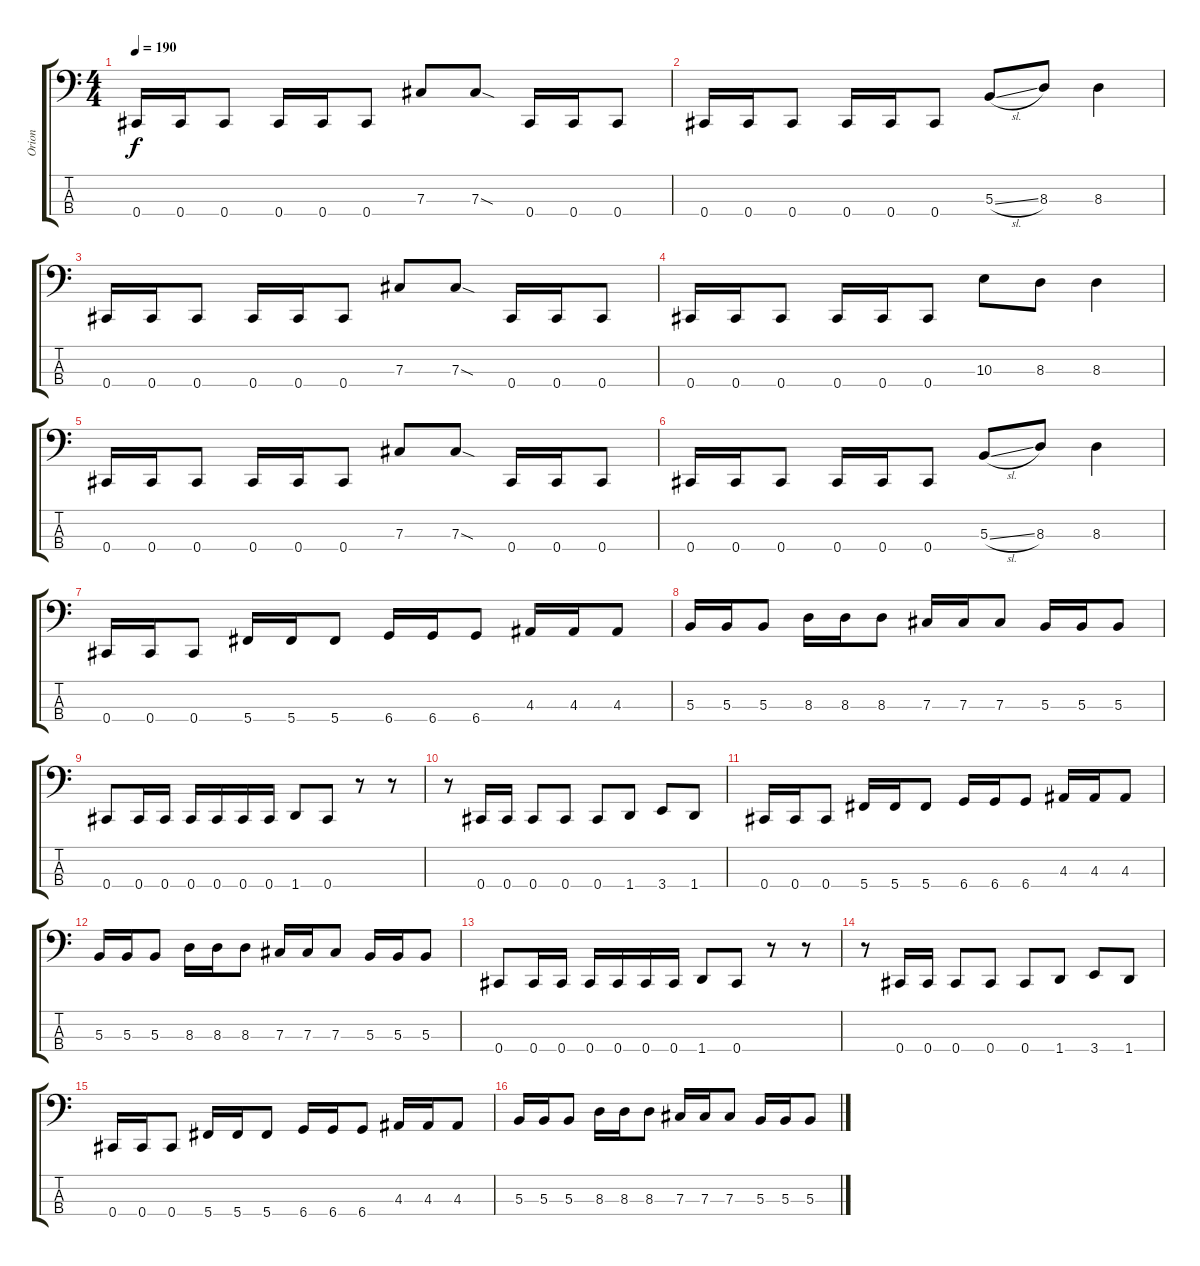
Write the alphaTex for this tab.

\track ("Orion" "Orion") {instrument electricbassfinger}
\staff {score tabs}
\tuning (E2 B1 Gb1 Db1) {hide}
\ts (4 4)
\tempo 190
\clef f4
\ks c
0.4.16{dy f} 0.4.16 0.4.8 0.4.16 0.4.16 0.4.8 7.3.8 7.3{sod}.8 0.4.16 0.4.16 0.4.8 |
0.4.16 0.4.16 0.4.8 0.4.16 0.4.16 0.4.8 5.3{sl}.8 8.3.8 8.3.4 |
0.4.16 0.4.16 0.4.8 0.4.16 0.4.16 0.4.8 7.3.8 7.3{sod}.8 0.4.16 0.4.16 0.4.8 |
0.4.16 0.4.16 0.4.8 0.4.16 0.4.16 0.4.8 10.3.8 8.3.8 8.3.4 |
0.4.16 0.4.16 0.4.8 0.4.16 0.4.16 0.4.8 7.3.8 7.3{sod}.8 0.4.16 0.4.16 0.4.8 |
0.4.16 0.4.16 0.4.8 0.4.16 0.4.16 0.4.8 5.3{sl}.8 8.3.8 8.3.4 |
0.4.16 0.4.16 0.4.8 5.4.16 5.4.16 5.4.8 6.4.16 6.4.16 6.4.8 4.3.16 4.3.16 4.3.8 |
5.3.16 5.3.16 5.3.8 8.3.16 8.3.16 8.3.8 7.3.16 7.3.16 7.3.8 5.3.16 5.3.16 5.3.8 |
\section ("" "")
0.4.8 0.4.16 0.4.16 0.4.16 0.4.16 0.4.16 0.4.16 1.4.8 0.4.8 r.8 r.8 |
r.8 0.4.16 0.4.16 0.4.8 0.4.8 0.4.8 1.4.8 3.4.8 1.4.8 |
0.4.16 0.4.16 0.4.8 5.4.16 5.4.16 5.4.8 6.4.16 6.4.16 6.4.8 4.3.16 4.3.16 4.3.8 |
5.3.16 5.3.16 5.3.8 8.3.16 8.3.16 8.3.8 7.3.16 7.3.16 7.3.8 5.3.16 5.3.16 5.3.8 |
0.4.8 0.4.16 0.4.16 0.4.16 0.4.16 0.4.16 0.4.16 1.4.8 0.4.8 r.8 r.8 |
r.8 0.4.16 0.4.16 0.4.8 0.4.8 0.4.8 1.4.8 3.4.8 1.4.8 |
0.4.16 0.4.16 0.4.8 5.4.16 5.4.16 5.4.8 6.4.16 6.4.16 6.4.8 4.3.16 4.3.16 4.3.8 |
5.3.16 5.3.16 5.3.8 8.3.16 8.3.16 8.3.8 7.3.16 7.3.16 7.3.8 5.3.16 5.3.16 5.3.8
